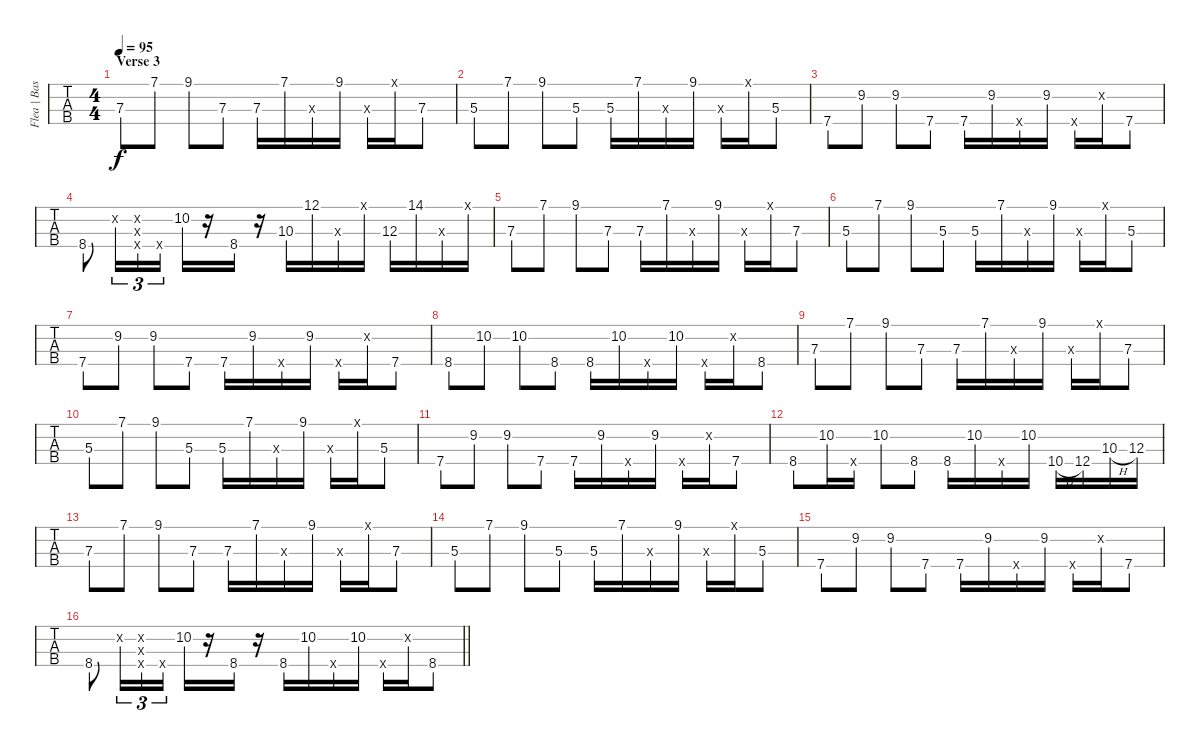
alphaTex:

\track ("Flea | Bass" "Flea | Bas") {instrument electricbassfinger}
\staff {tabs}
\tuning (G2 D2 A1 E1) {hide}
\ts (4 4)
\section ("" "Verse 3")
\tempo 95
\clef f4
\ks c
7.3{st}.8{dy f instrument slapbass1} 7.1{st}.8 9.1{st}.8 7.3{st}.8 7.3.16 7.1.16 0.3{x}.16 9.1.16 0.3{x}.16 0.1{x}.16 7.3.8 |
5.3{st}.8 7.1{st}.8 9.1{st}.8 5.3{st}.8 5.3.16 7.1.16 0.3{x}.16 9.1.16 0.3{x}.16 0.1{x}.16 5.3.8 |
7.4{st}.8 9.2{st}.8 9.2{st}.8 7.4{st}.8 7.4.16 9.2.16 0.4{x}.16 9.2.16 0.4{x}.16 0.2{x}.16 7.4.8 |
8.4.8 0.2{x}.16{tu (3 2)} (0.2{x} 0.3{x} 0.4{x}).16{tu (3 2)} 0.4{x}.16{tu (3 2)} 10.2.16 r.16 8.4.16 r.16 10.3.16 12.1.16 0.3{x}.16 0.1{x}.16 12.3.16 14.1.16 0.3{x}.16 0.1{x}.16 |
7.3{st}.8 7.1{st}.8 9.1{st}.8 7.3{st}.8 7.3.16 7.1.16 0.3{x}.16 9.1.16 0.3{x}.16 0.1{x}.16 7.3.8 |
5.3{st}.8 7.1{st}.8 9.1{st}.8 5.3{st}.8 5.3.16 7.1.16 0.3{x}.16 9.1.16 0.3{x}.16 0.1{x}.16 5.3.8 |
7.4{st}.8 9.2{st}.8 9.2{st}.8 7.4{st}.8 7.4.16 9.2.16 0.4{x}.16 9.2.16 0.4{x}.16 0.2{x}.16 7.4.8 |
8.4{st}.8 10.2{st}.8 10.2{st}.8 8.4{st}.8 8.4.16 10.2.16 0.4{x}.16 10.2.16 0.4{x}.16 0.2{x}.16 8.4.8 |
7.3{st}.8 7.1{st}.8 9.1{st}.8 7.3{st}.8 7.3.16 7.1.16 0.3{x}.16 9.1.16 0.3{x}.16 0.1{x}.16 7.3.8 |
5.3{st}.8 7.1{st}.8 9.1{st}.8 5.3{st}.8 5.3.16 7.1.16 0.3{x}.16 9.1.16 0.3{x}.16 0.1{x}.16 5.3.8 |
7.4{st}.8 9.2{st}.8 9.2{st}.8 7.4{st}.8 7.4.16 9.2.16 0.4{x}.16 9.2.16 0.4{x}.16 0.2{x}.16 7.4.8 |
8.4{st}.8 10.2.16 0.4{x}.16 10.2.8 8.4{st}.8 8.4.16 10.2.16 0.4{x}.16 10.2.16 10.4{h}.16{instrument electricbassfinger} 12.4.16 10.3{h}.16 12.3.16 |
7.3{st}.8{instrument slapbass1} 7.1{st}.8 9.1{st}.8 7.3{st}.8 7.3.16 7.1.16 0.3{x}.16 9.1.16 0.3{x}.16 0.1{x}.16 7.3.8 |
5.3{st}.8 7.1{st}.8 9.1{st}.8 5.3{st}.8 5.3.16 7.1.16 0.3{x}.16 9.1.16 0.3{x}.16 0.1{x}.16 5.3.8 |
7.4{st}.8 9.2{st}.8 9.2{st}.8 7.4{st}.8 7.4.16 9.2.16 0.4{x}.16 9.2.16 0.4{x}.16 0.2{x}.16 7.4.8 |
\barLineRight lightlight
8.4.8 0.2{x}.16{tu (3 2)} (0.2{x} 0.3{x} 0.4{x}).16{tu (3 2)} 0.4{x}.16{tu (3 2)} 10.2.16 r.16 8.4.16 r.16 8.4.16 10.2.16 0.4{x}.16 10.2.16 0.4{x}.16 0.2{x}.16 8.4.8
